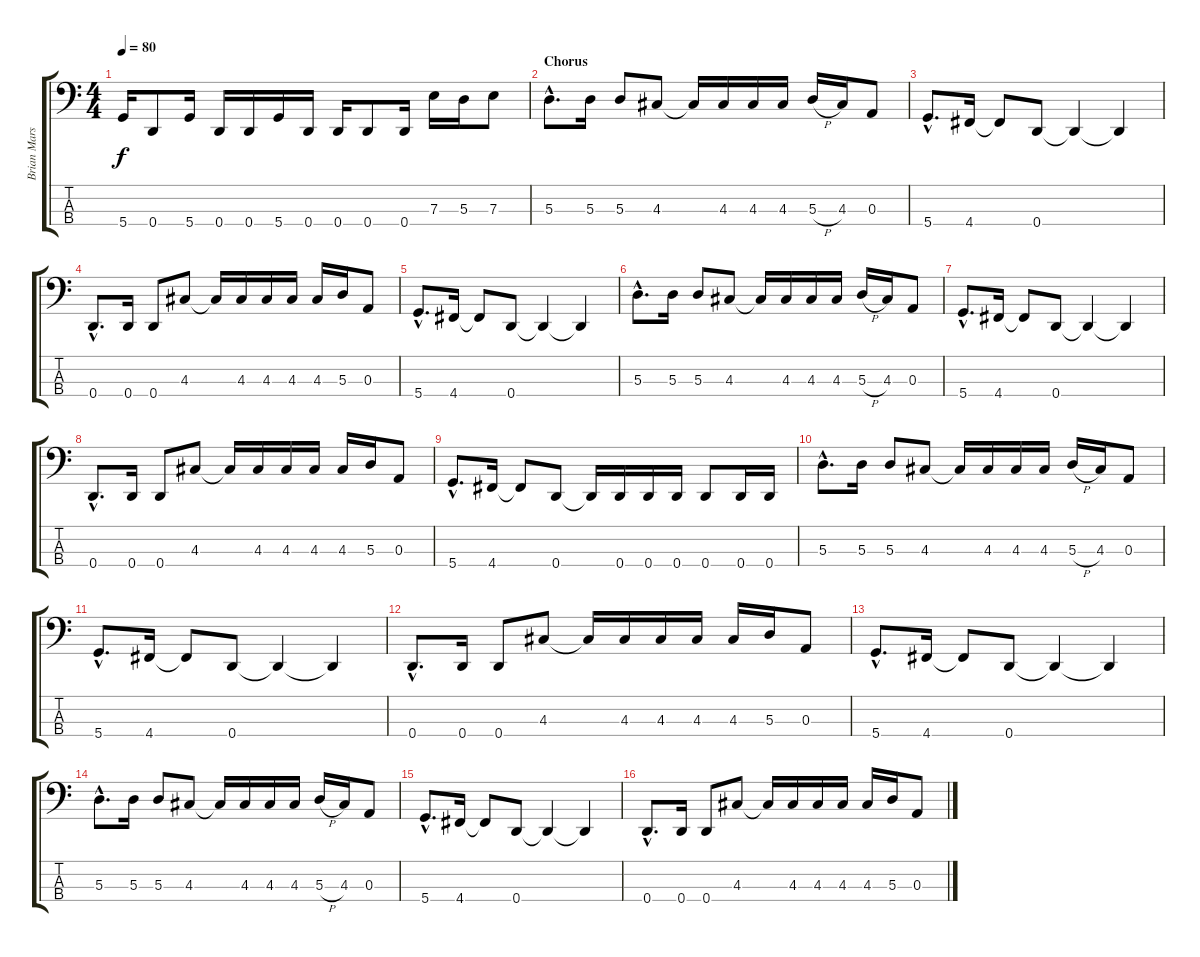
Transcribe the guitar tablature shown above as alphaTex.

\track ("Brian Marshall" "Brian Mars") {instrument electricbasspick}
\staff {score tabs}
\tuning (G2 D2 A1 D1) {hide}
\ts (4 4)
\tempo 80
\clef f4
\ks c
5.4.16{dy f} 0.4.8 5.4.16 0.4.16 0.4.16 5.4.16 0.4.16 0.4.16 0.4.8 0.4.16 7.3.16 5.3.16 7.3.8 |
\section ("" "Chorus")
5.3{hac}.8{d} 5.3.16 5.3.8 4.3.8 4.3{t}.16 4.3.16 4.3.16 4.3.16 5.3{h}.16 4.3.16 0.3.8 |
5.4{hac}.8{d} 4.4.16 4.4{t}.8 0.4.8 0.4{t}.4 0.4{t}.4 |
0.4{hac}.8{d} 0.4.16 0.4.8 4.3.8 4.3{t}.16 4.3.16 4.3.16 4.3.16 4.3.16 5.3.16 0.3.8 |
5.4{hac}.8{d} 4.4.16 4.4{t}.8 0.4.8 0.4{t}.4 0.4{t}.4 |
5.3{hac}.8{d} 5.3.16 5.3.8 4.3.8 4.3{t}.16 4.3.16 4.3.16 4.3.16 5.3{h}.16 4.3.16 0.3.8 |
5.4{hac}.8{d} 4.4.16 4.4{t}.8 0.4.8 0.4{t}.4 0.4{t}.4 |
0.4{hac}.8{d} 0.4.16 0.4.8 4.3.8 4.3{t}.16 4.3.16 4.3.16 4.3.16 4.3.16 5.3.16 0.3.8 |
5.4{hac}.8{d} 4.4.16 4.4{t}.8 0.4.8 0.4{t}.16 0.4.16 0.4.16 0.4.16 0.4.8 0.4.16 0.4.16 |
5.3{hac}.8{d} 5.3.16 5.3.8 4.3.8 4.3{t}.16 4.3.16 4.3.16 4.3.16 5.3{h}.16 4.3.16 0.3.8 |
5.4{hac}.8{d} 4.4.16 4.4{t}.8 0.4.8 0.4{t}.4 0.4{t}.4 |
0.4{hac}.8{d} 0.4.16 0.4.8 4.3.8 4.3{t}.16 4.3.16 4.3.16 4.3.16 4.3.16 5.3.16 0.3.8 |
5.4{hac}.8{d} 4.4.16 4.4{t}.8 0.4.8 0.4{t}.4 0.4{t}.4 |
5.3{hac}.8{d} 5.3.16 5.3.8 4.3.8 4.3{t}.16 4.3.16 4.3.16 4.3.16 5.3{h}.16 4.3.16 0.3.8 |
5.4{hac}.8{d} 4.4.16 4.4{t}.8 0.4.8 0.4{t}.4 0.4{t}.4 |
0.4{hac}.8{d} 0.4.16 0.4.8 4.3.8 4.3{t}.16 4.3.16 4.3.16 4.3.16 4.3.16 5.3.16 0.3.8
